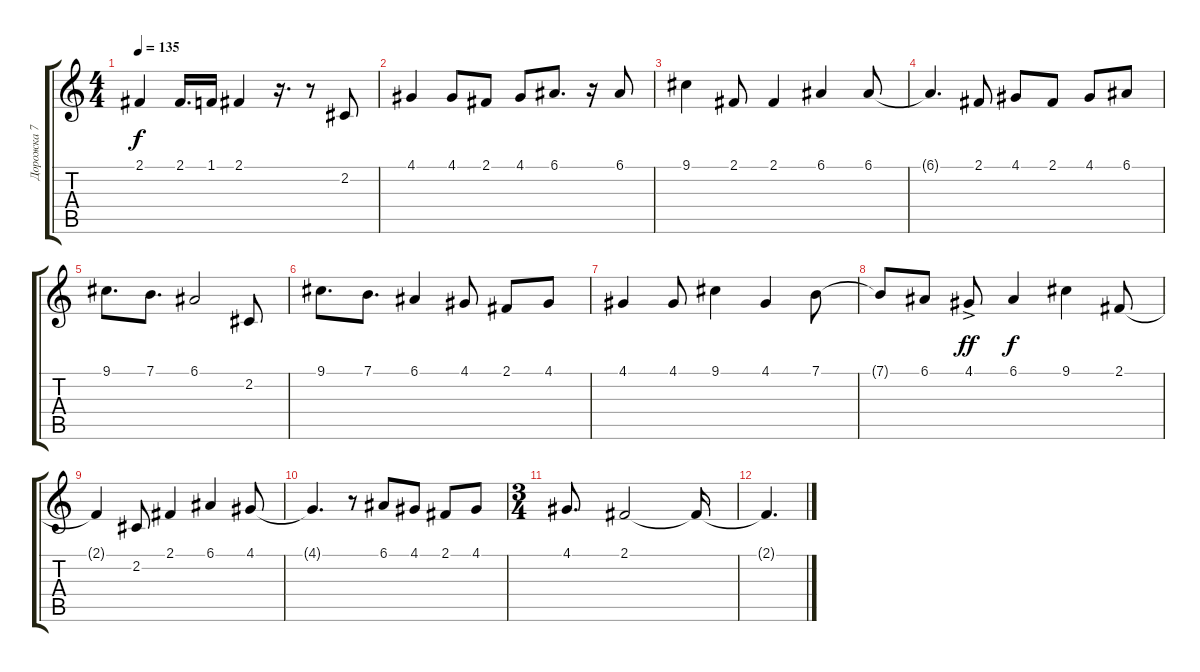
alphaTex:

\track ("Дорожка 7" "Дорожка 7") {instrument synthvoice}
\staff {score tabs}
\tuning (E4 B3 G3 D3 A2 E2) {hide}
\ts (4 4)
\tempo 135
\clef g2
\ks c
2.1.4{dy f} 2.1.16{d} 1.1.16 2.1.4 r.16{d} r.8 2.2.8 |
4.1.4 4.1.8 2.1.8 4.1.8 6.1.8{d} r.16 6.1.8 |
9.1.4 2.1.8 2.1.4 6.1.4 6.1.8 |
6.1{t}.4{d} 2.1.8 4.1.8 2.1.8 4.1.8 6.1.8 |
9.1.8{d} 7.1.8{d} 6.1.2 2.2.8 |
9.1.8{d} 7.1.8{d} 6.1.4 4.1.8 2.1.8 4.1.8 |
4.1.4 4.1.8 9.1.4 4.1.4 7.1.8 |
7.1{t}.8 6.1.8 4.1{ac}.8{dy ff} 6.1.4{dy f} 9.1.4 2.1.8 |
2.1{t}.4 2.2.8 2.1.4 6.1.4 4.1.8 |
4.1{t}.4{d} r.8 6.1.8 4.1.8 2.1.8 4.1.8 |
\ts (3 4)
4.1.8{d} 2.1.2 2.1{t}.16 |
2.1{t}.4{d}
